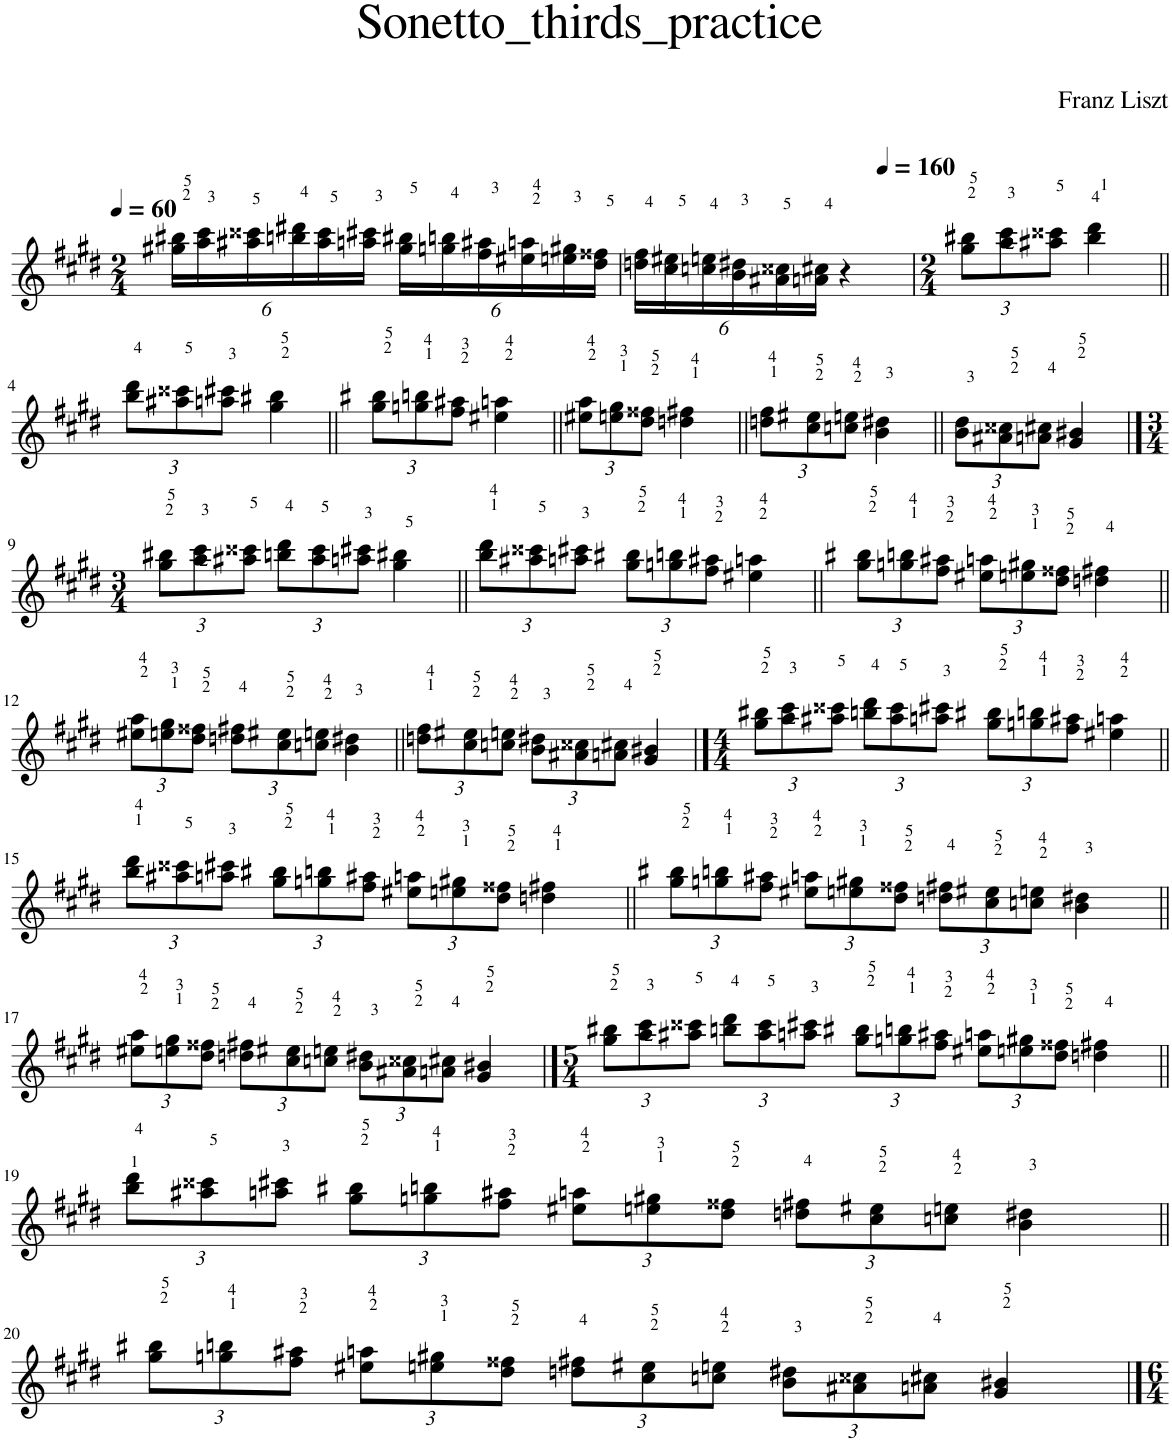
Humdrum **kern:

**kern
*part1
*staff1
*I"Piano
*I'Pno.
*clefG2
*k[f#c#g#d#]
*M2/4
*MM60
*Xbrackettup
=1
24gg#X\ 24bb#X\LL
24aa\ 24ccc#\
24aa#X\ 24ccc##X\
24bbn\ 24ddd#X\
24aa#\ 24ccc##\
24aan\ 24ccc#X\JJ
24gg#\ 24bb#X\LL
24ggn\ 24bbn\
24ff#\ 24aa#X\
24ee#X\ 24aan\
24een\ 24gg#X\
24dd#\ 24ff##X\JJ
=2
24ddn\ 24ff#\LL
24cc#\ 24ee#X\
24ccn\ 24een\
24b\ 24dd#X\
24a#X\ 24cc##X\
24an\ 24cc#X\JJ
4r
=3
*M2/4
*MM160
12gg#\ 12bb#X\L
12aa\ 12ccc#\
12aa#X\ 12ccc##X\J
4bb#\ 4ddd#\
!!LO:LB:g=z
=4||
12bb\ 12ddd#\L
12aa#X\ 12ccc##X\
12aan\ 12ccc#X\J
4gg#\ 4bb#X\
=5||
12gg#\ 12bb#X\L
12ggn\ 12bbn\
12ff#\ 12aa#X\J
4ee#X\ 4aan\
=6||
12ee#X\ 12aa\L
12een\ 12gg#\
12dd#\ 12ff##X\J
4ddn\ 4ff#X\
=7||
12ddn\ 12ff#\L
12cc#\ 12ee#X\
12ccn\ 12een\J
4b\ 4dd#X\
=8||
12b\ 12dd#\L
12a#X\ 12cc##X\
12an\ 12cc#X\J
4g#/ 4b#X/
!!LO:LB:g=z
==9
*M3/4
12gg#\ 12bb#X\L
12aa\ 12ccc#\
12aa#X\ 12ccc##X\J
12bbn\ 12ddd#\L
12aa#\ 12ccc##\
12aan\ 12ccc#X\J
4gg#\ 4bb#X\
=10||
12bb\ 12ddd#\L
12aa#X\ 12ccc##X\
12aan\ 12ccc#X\J
12gg#\ 12bb#X\L
12ggn\ 12bbn\
12ff#\ 12aa#X\J
4ee#X\ 4aan\
=11||
12gg#\ 12bb#X\L
12ggn\ 12bbn\
12ff#\ 12aa#X\J
12ee#X\ 12aan\L
12een\ 12gg#X\
12dd#\ 12ff##X\J
4ddn\ 4ff#X\
!!LO:LB:g=z
=12||
12ee#X\ 12aa\L
12een\ 12gg#\
12dd#\ 12ff##X\J
12ddn\ 12ff#X\L
12cc#\ 12ee#X\
12ccn\ 12een\J
4b\ 4dd#X\
=13||
12ddn\ 12ff#\L
12cc#\ 12ee#X\
12ccn\ 12een\J
12b\ 12dd#X\L
12a#X\ 12cc##X\
12an\ 12cc#X\J
4g#/ 4b#X/
==14
*M4/4
12gg#\ 12bb#X\L
12aa\ 12ccc#\
12aa#X\ 12ccc##X\J
12bbn\ 12ddd#\L
12aa#\ 12ccc##\
12aan\ 12ccc#X\J
12gg#\ 12bb#X\L
12ggn\ 12bbn\
12ff#\ 12aa#X\J
4ee#X\ 4aan\
!!LO:LB:g=z
=15||
12bb\ 12ddd#\L
12aa#X\ 12ccc##X\
12aan\ 12ccc#X\J
12gg#\ 12bb#X\L
12ggn\ 12bbn\
12ff#\ 12aa#X\J
12ee#X\ 12aan\L
12een\ 12gg#X\
12dd#\ 12ff##X\J
4ddn\ 4ff#X\
=16||
12gg#\ 12bb#X\L
12ggn\ 12bbn\
12ff#\ 12aa#X\J
12ee#X\ 12aan\L
12een\ 12gg#X\
12dd#\ 12ff##X\J
12ddn\ 12ff#X\L
12cc#\ 12ee#X\
12ccn\ 12een\J
4b\ 4dd#X\
!!LO:LB:g=z
=17||
12ee#X\ 12aa\L
12een\ 12gg#\
12dd#\ 12ff##X\J
12ddn\ 12ff#X\L
12cc#\ 12ee#X\
12ccn\ 12een\J
12b\ 12dd#X\L
12a#X\ 12cc##X\
12an\ 12cc#X\J
4g#/ 4b#X/
==18
*M5/4
12gg#\ 12bb#X\L
12aa\ 12ccc#\
12aa#X\ 12ccc##X\J
12bbn\ 12ddd#\L
12aa#\ 12ccc##\
12aan\ 12ccc#X\J
12gg#\ 12bb#X\L
12ggn\ 12bbn\
12ff#\ 12aa#X\J
12ee#X\ 12aan\L
12een\ 12gg#X\
12dd#\ 12ff##X\J
4ddn\ 4ff#X\
!!LO:LB:g=z
=19||
12bb\ 12ddd#\L
12aa#X\ 12ccc##X\
12aan\ 12ccc#X\J
12gg#\ 12bb#X\L
12ggn\ 12bbn\
12ff#\ 12aa#X\J
12ee#X\ 12aan\L
12een\ 12gg#X\
12dd#\ 12ff##X\J
12ddn\ 12ff#X\L
12cc#\ 12ee#X\
12ccn\ 12een\J
4b\ 4dd#X\
!!LO:LB:g=z
=20||
12gg#\ 12bb#X\L
12ggn\ 12bbn\
12ff#\ 12aa#X\J
12ee#X\ 12aan\L
12een\ 12gg#X\
12dd#\ 12ff##X\J
12ddn\ 12ff#X\L
12cc#\ 12ee#X\
12ccn\ 12een\J
12b\ 12dd#X\L
12a#X\ 12cc##X\
12an\ 12cc#X\J
4g#/ 4b#X/
==
*-
